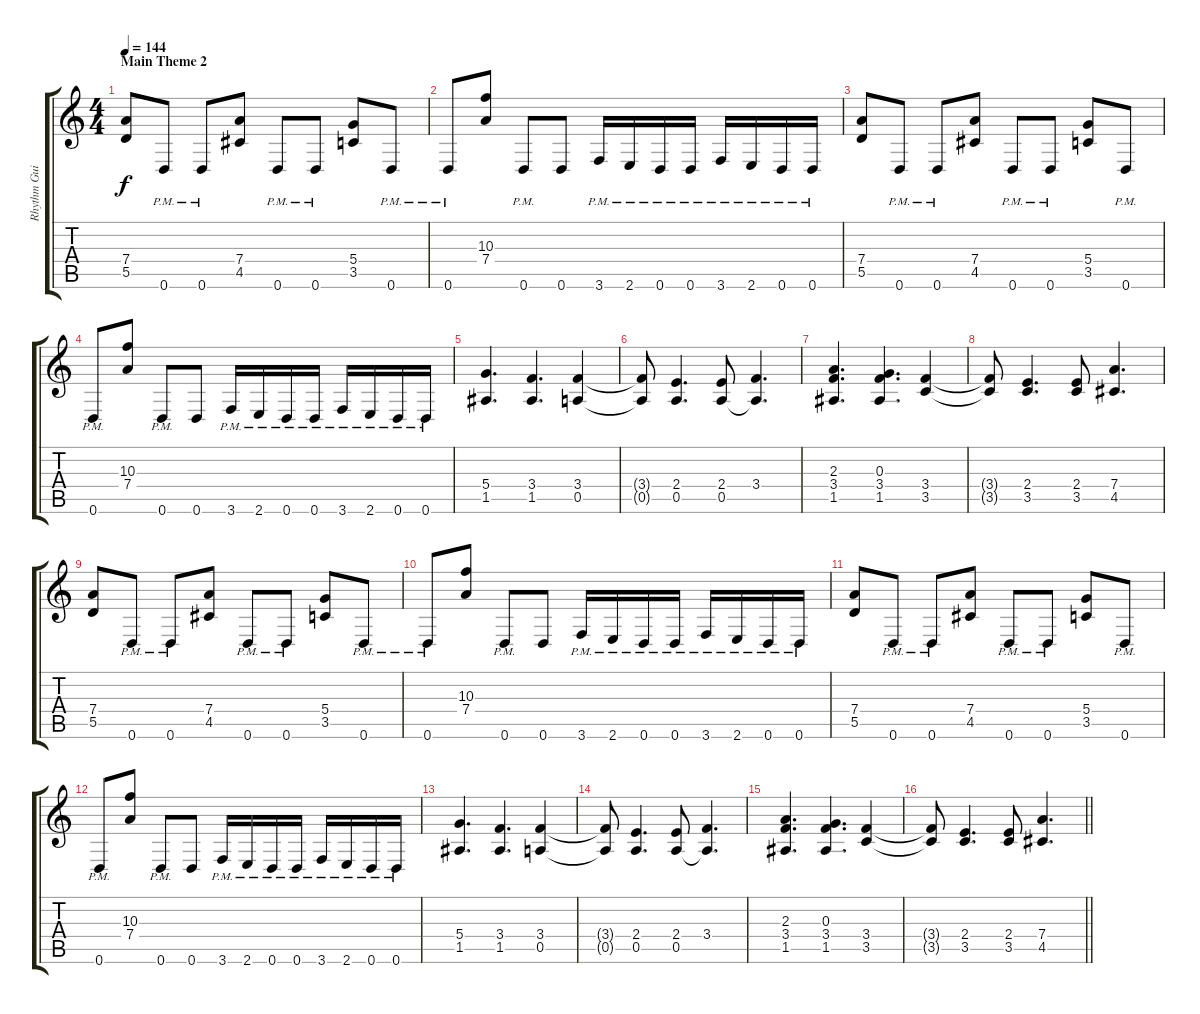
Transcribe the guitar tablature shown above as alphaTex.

\track ("Rhythm Guitar R" "Rhythm Gui") {instrument distortionguitar}
\staff {score tabs}
\tuning (E4 B3 G3 D3 A2 D2) {hide}
\ts (4 4)
\section ("" "Main Theme 2")
\tempo 144
\clef g2
\ks c
(7.4 5.5).8{dy f} 0.6{pm}.8 0.6{pm}.8 (7.4 4.5).8 0.6{pm}.8 0.6{pm}.8 (5.4 3.5).8 0.6{pm}.8 |
0.6{pm}.8 (10.3 7.4).8 0.6{pm}.8 0.6.8 3.6{pm}.16 2.6{pm}.16 0.6{pm}.16 0.6{pm}.16 3.6{pm}.16 2.6{pm}.16 0.6{pm}.16 0.6{pm}.16 |
(7.4 5.5).8 0.6{pm}.8 0.6{pm}.8 (7.4 4.5).8 0.6{pm}.8 0.6{pm}.8 (5.4 3.5).8 0.6{pm}.8 |
0.6{pm}.8 (10.3 7.4).8 0.6{pm}.8 0.6.8 3.6{pm}.16 2.6{pm}.16 0.6{pm}.16 0.6{pm}.16 3.6{pm}.16 2.6{pm}.16 0.6{pm}.16 0.6{pm}.16 |
(5.4 1.5).4{d} (3.4 1.5).4{d} (3.4 0.5).4 |
(3.4{t} 0.5{t}).8 (2.4 0.5).4{d} (2.4 0.5).8 (3.4 0.5{t}).4{d} |
(2.3 3.4 1.5).4{d} (0.3 3.4 1.5).4{d} (3.4 3.5).4 |
(3.4{t} 3.5{t}).8 (2.4 3.5).4{d} (2.4 3.5).8 (7.4 4.5).4{d} |
(7.4 5.5).8 0.6{pm}.8 0.6{pm}.8 (7.4 4.5).8 0.6{pm}.8 0.6{pm}.8 (5.4 3.5).8 0.6{pm}.8 |
0.6{pm}.8 (10.3 7.4).8 0.6{pm}.8 0.6.8 3.6{pm}.16 2.6{pm}.16 0.6{pm}.16 0.6{pm}.16 3.6{pm}.16 2.6{pm}.16 0.6{pm}.16 0.6{pm}.16 |
(7.4 5.5).8 0.6{pm}.8 0.6{pm}.8 (7.4 4.5).8 0.6{pm}.8 0.6{pm}.8 (5.4 3.5).8 0.6{pm}.8 |
0.6{pm}.8 (10.3 7.4).8 0.6{pm}.8 0.6.8 3.6{pm}.16 2.6{pm}.16 0.6{pm}.16 0.6{pm}.16 3.6{pm}.16 2.6{pm}.16 0.6{pm}.16 0.6{pm}.16 |
(5.4 1.5).4{d} (3.4 1.5).4{d} (3.4 0.5).4 |
(3.4{t} 0.5{t}).8 (2.4 0.5).4{d} (2.4 0.5).8 (3.4 0.5{t}).4{d} |
(2.3 3.4 1.5).4{d} (0.3 3.4 1.5).4{d} (3.4 3.5).4 |
\barLineRight lightlight
(3.4{t} 3.5{t}).8 (2.4 3.5).4{d} (2.4 3.5).8 (7.4 4.5).4{d}
